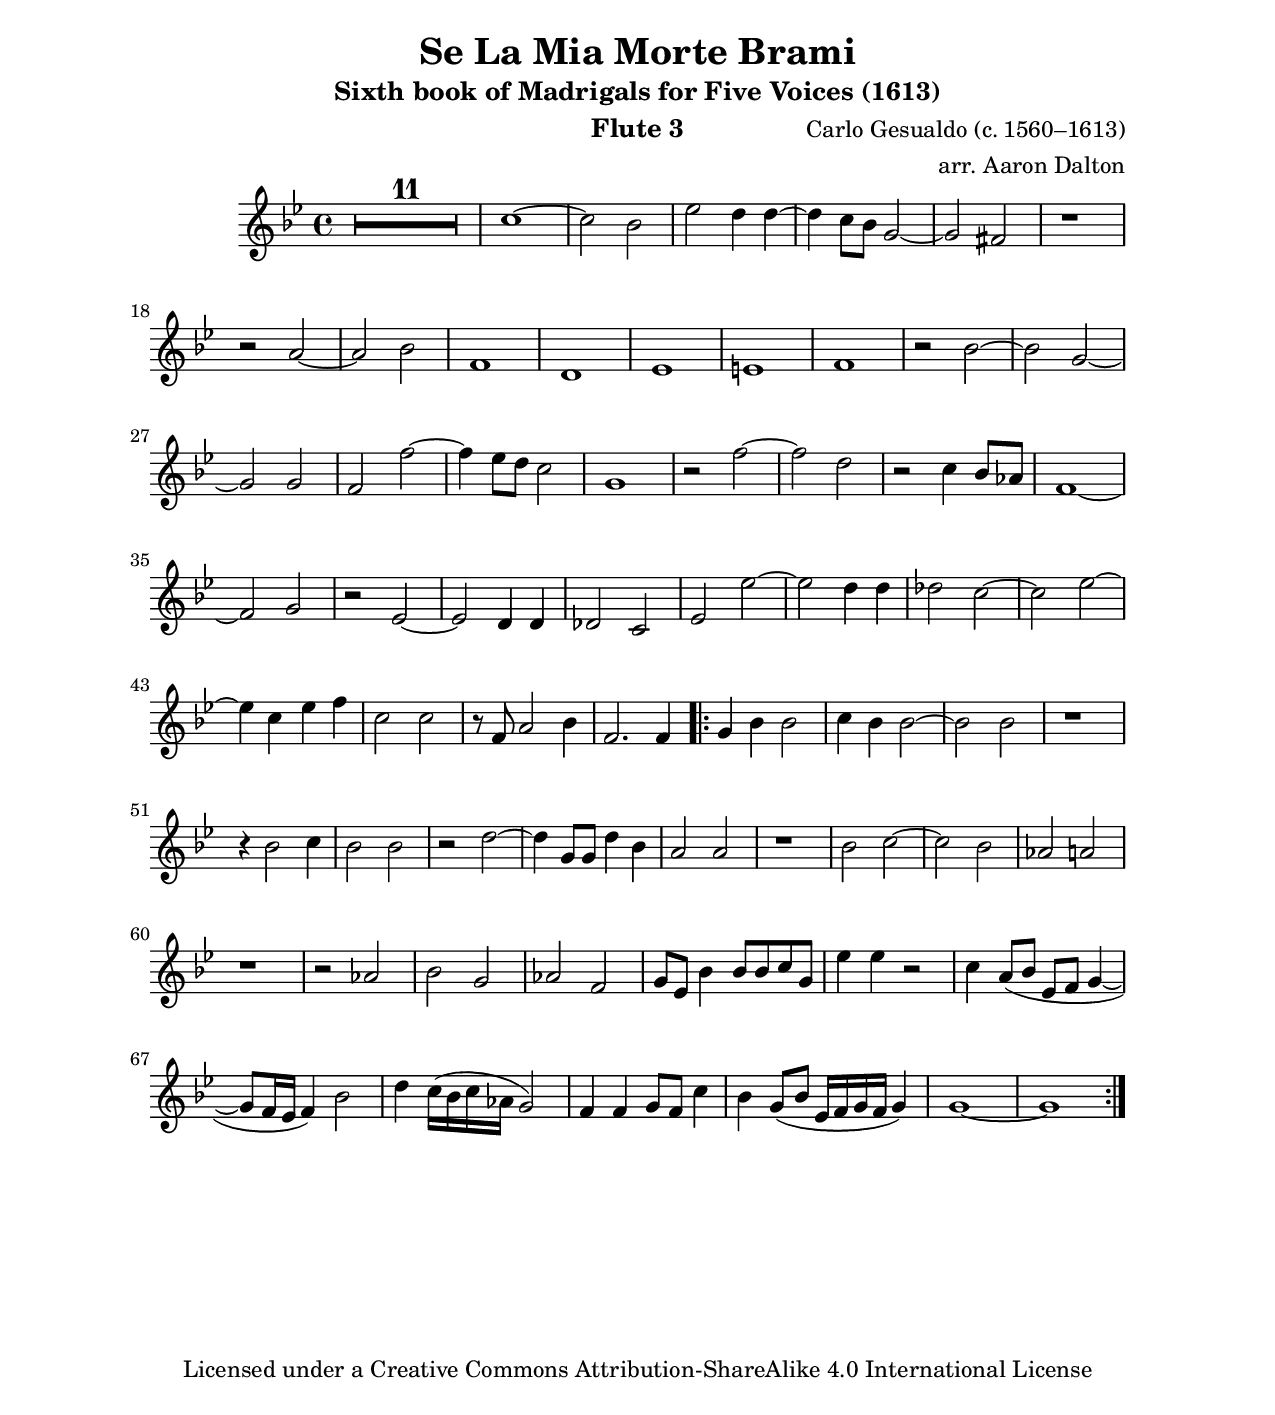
\version "2.18.2"

threeNotes = \transpose c f \relative c'' {
    \time 4/4
    \key f \major
    \clef "treble"
    R1*11 | g1~ | g2 f | bes2 a4 a~ | a g8 f d2~ | d cis | r1 | r2 e2~
    e f | c1 | a | bes | b! | c | r2 f~ | f d~ | d d | c c'2~ |
    c4 bes8 a g2 | d1 | r2 c'2~ | c a | r2 g4 f8 ees | c1~ | c2 d | r2 bes2~ |
    bes a4 a | aes2 g | bes bes'~ | bes a4 a | aes2 g~ | g bes2~ | bes4 g bes c | g2 g |
    r8 c,8 e2 f4 | c2. c4 \bar ".|:" d4 f f2 | g4 f f2~ | f f | r1 | r4 f2 g4 | f2 f |
    r2 a~ | a4 d,8 d a'4 f | e2 e | r1 | f2 g~ | g f | ees e! | r1 r2 ees |
    f2 d | ees c | d8 bes f'4 f8 f g d | bes'4 bes r2 | g4 e8( f bes, c d4~ | d8 c16 bes c4) f2 |
    a4 g16( f g ees d2) | c4 c d8 c g'4 | f d8( f bes,16 c d c d4) | d1~ | d \bar ":|."
}


\paper {
  #(set-paper-size "letter")
  top-margin = 1\in
  bottom-margin = 1\in
  left-margin = 1\in
  right-margin = 1\in
}

\header {
    instrument = "Flute 3"
    title = "Se La Mia Morte Brami"
    subtitle = "Sixth book of Madrigals for Five Voices (1613)"
    composer = "Carlo Gesualdo (c. 1560–1613)"
    arranger = "arr. Aaron Dalton"
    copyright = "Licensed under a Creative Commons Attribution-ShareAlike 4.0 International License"
}

{
    \set Score.skipBars = ##t
    \threeNotes
}